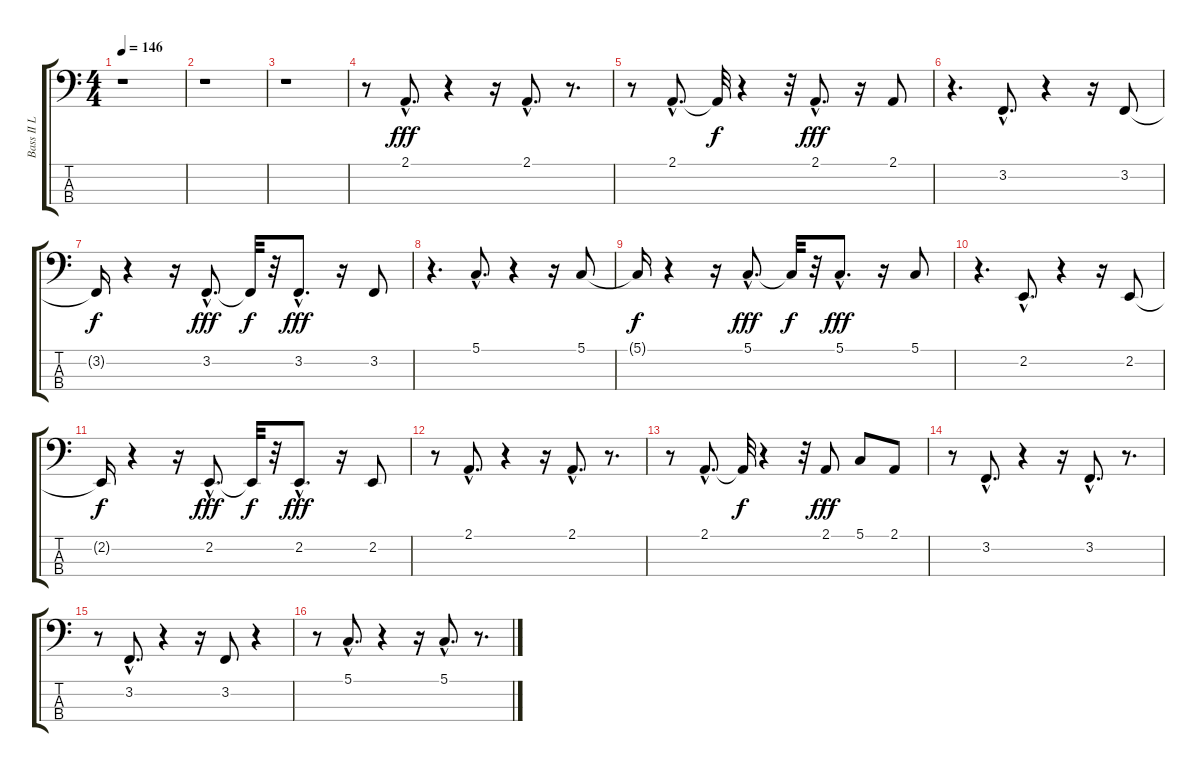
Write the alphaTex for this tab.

\track ("Bass II L" "Bass II L") {instrument drawbarorgan}
\staff {score tabs}
\tuning (G2 D2 A1 E1) {hide}
\ts (4 4)
\tempo 146
\clef f4
\ks c
r.1{dy fff} |
r.1 |
r.1 |
r.8 2.1{hac}.8{d} r.4 r.16 2.1{hac}.8{d} r.8{d} |
r.8 2.1{hac}.8{d} 2.1{t}.32{dy f} r.4 r.32 2.1{hac}.8{d dy fff} r.16 2.1.8 |
r.4{d} 3.2{hac}.8{d} r.4 r.16 3.2.8 |
3.2{t}.16{dy f} r.4 r.16 3.2{hac}.8{d dy fff} 3.2{t}.32{dy f} r.32 3.2{hac}.8{d dy fff} r.16 3.2.8 |
r.4{d} 5.1{hac}.8{d} r.4 r.16 5.1.8 |
5.1{t}.16{dy f} r.4 r.16 5.1{hac}.8{d dy fff} 5.1{t}.32{dy f} r.32 5.1{hac}.8{d dy fff} r.16 5.1.8 |
r.4{d} 2.2{hac}.8{d} r.4 r.16 2.2.8 |
2.2{t}.16{dy f} r.4 r.16 2.2{hac}.8{d dy fff} 2.2{t}.32{dy f} r.32 2.2{hac}.8{d dy fff} r.16 2.2.8 |
r.8 2.1{hac}.8{d} r.4 r.16 2.1{hac}.8{d} r.8{d} |
r.8 2.1{hac}.8{d} 2.1{t}.32{dy f} r.4 r.32 2.1.8{dy fff} 5.1.8 2.1.8 |
r.8 3.2{hac}.8{d} r.4 r.16 3.2{hac}.8{d} r.8{d} |
r.8 3.2{hac}.8{d} r.4 r.16 3.2.8 r.4 |
r.8 5.1{hac}.8{d} r.4 r.16 5.1{hac}.8{d} r.8{d}
